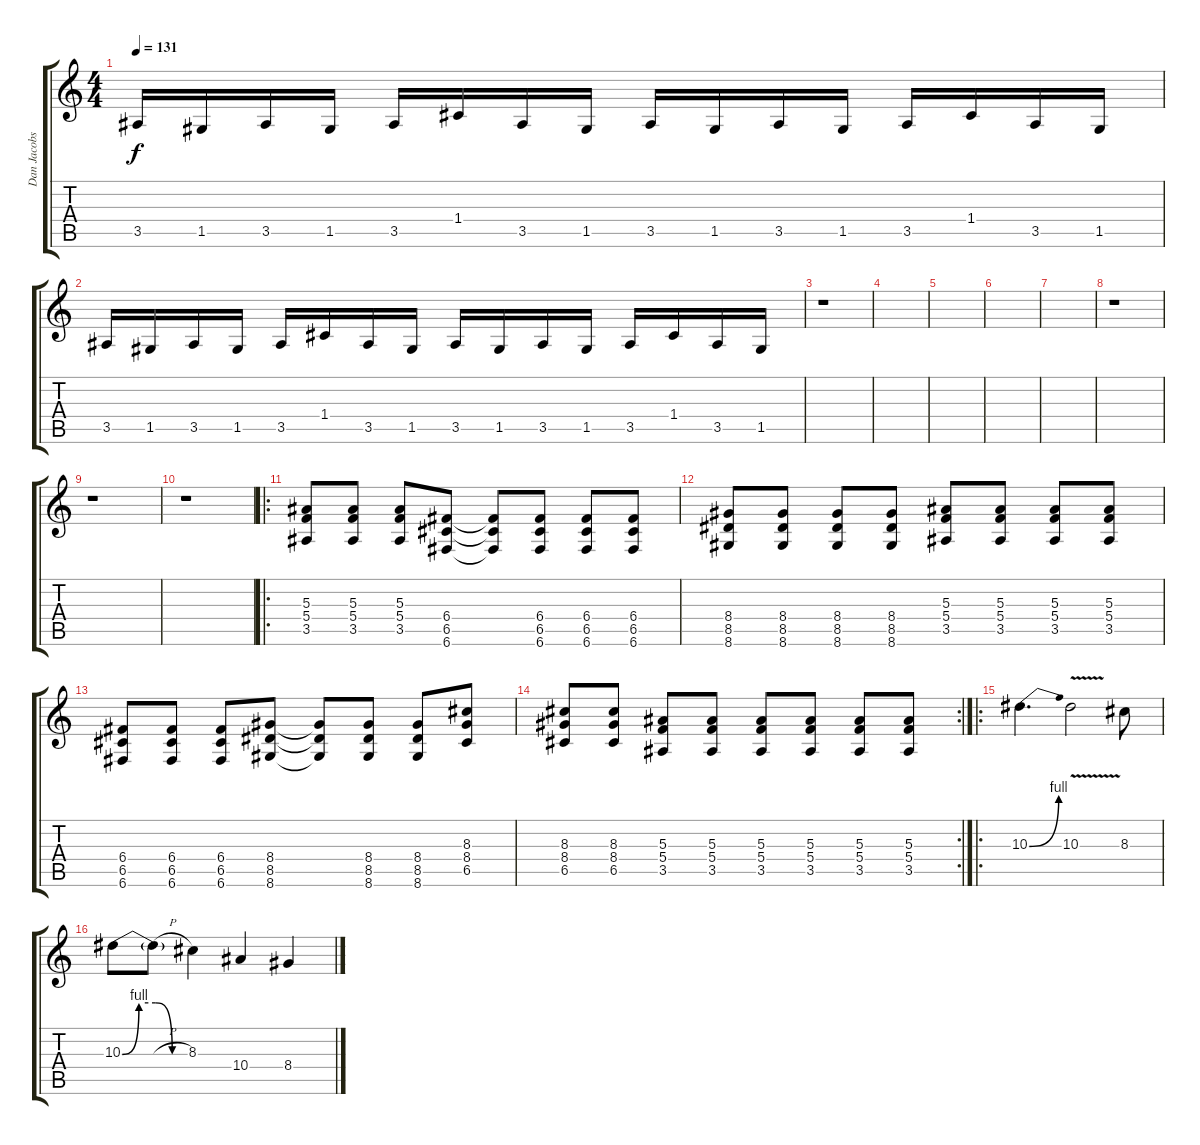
\track ("Dan Jacobs" "Dan Jacobs") {instrument distortionguitar}
\staff {score tabs}
\tuning (D4 A3 F3 C3 G2 C2) {hide}
\ts (4 4)
\tempo 131
\clef g2
\ks c
3.5.16{dy f} 1.5.16 3.5.16 1.5.16 3.5.16 1.4.16 3.5.16 1.5.16 3.5.16 1.5.16 3.5.16 1.5.16 3.5.16 1.4.16 3.5.16 1.5.16 |
3.5.16 1.5.16 3.5.16 1.5.16 3.5.16 1.4.16 3.5.16 1.5.16 3.5.16 1.5.16 3.5.16 1.5.16 3.5.16 1.4.16 3.5.16 1.5.16 |
r.1 |
|
|
|
|
r.1 |
r.1 |
r.1 |
\ro
(5.3 5.4 3.5).8 (5.3 5.4 3.5).8 (5.3 5.4 3.5).8 (6.4 6.5 6.6).8 (6.4{t} 6.5{t} 6.6{t}).8 (6.4 6.5 6.6).8 (6.4 6.5 6.6).8 (6.4 6.5 6.6).8 |
(8.4 8.5 8.6).8 (8.4 8.5 8.6).8 (8.4 8.5 8.6).8 (8.4 8.5 8.6).8 (5.3 5.4 3.5).8 (5.3 5.4 3.5).8 (5.3 5.4 3.5).8 (5.3 5.4 3.5).8 |
(6.4 6.5 6.6).8 (6.4 6.5 6.6).8 (6.4 6.5 6.6).8 (8.4 8.5 8.6).8 (8.4{t} 8.5{t} 8.6{t}).8 (8.4 8.5 8.6).8 (8.4 8.5 8.6).8 (8.3 8.4 6.5).8 |
\rc 2
(8.3 8.4 6.5).8 (8.3 8.4 6.5).8 (5.3 5.4 3.5).8 (5.3 5.4 3.5).8 (5.3 5.4 3.5).8 (5.3 5.4 3.5).8 (5.3 5.4 3.5).8 (5.3 5.4 3.5).8 |
\ro
10.3{be (bend 0 0 60 4)}.4{d} 10.3{v}.2 8.3.8 |
10.3{be (custom 0 0 15 4 30 4 45 0 60 0)}.8 10.3{h t}.8 8.3.4 10.4.4 8.4.4
